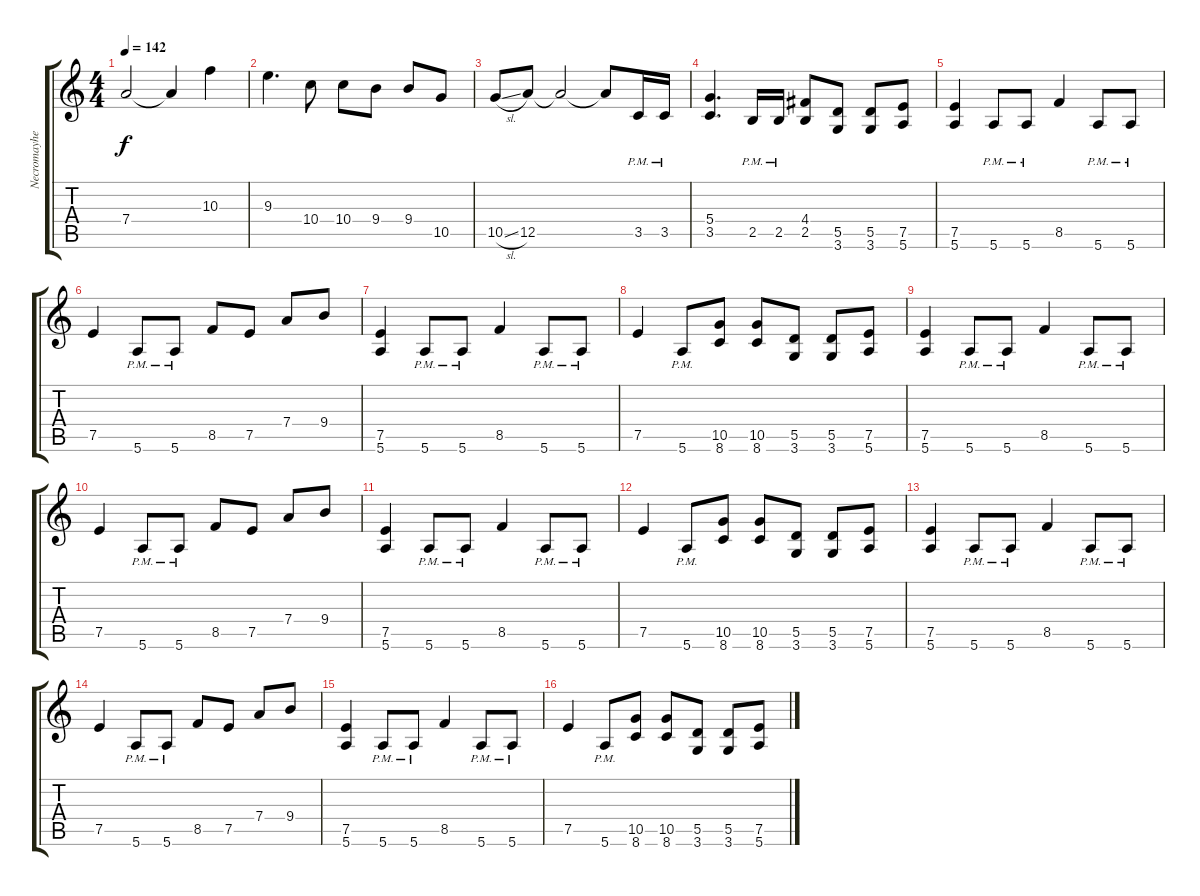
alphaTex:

\track ("Necromayhem" "Necromayhe") {instrument distortionguitar}
\staff {score tabs}
\tuning (E4 B3 G3 D3 A2 E2) {hide}
\ts (4 4)
\tempo 142
\clef g2
\ks c
7.4.2{dy f} 7.4{t}.4 10.3.4 |
9.3.4{d} 10.4.8 10.4.8 9.4.8 9.4.8 10.5.8 |
10.5{sl}.8 12.5.8 12.5{t}.2 12.5{t}.8 3.5{pm}.16 3.5{pm}.16 |
(5.4 3.5).4{d} 2.5{pm}.16 2.5{pm}.16 (4.4 2.5).8 (5.5 3.6).8 (5.5 3.6).8 (7.5 5.6).8 |
(7.5 5.6).4 5.6{pm}.8 5.6{pm}.8 8.5.4 5.6{pm}.8 5.6{pm}.8 |
7.5.4 5.6{pm}.8 5.6{pm}.8 8.5.8 7.5.8 7.4.8 9.4.8 |
(7.5 5.6).4 5.6{pm}.8 5.6{pm}.8 8.5.4 5.6{pm}.8 5.6{pm}.8 |
7.5.4 5.6{pm}.8 (10.5 8.6).8 (10.5 8.6).8 (5.5 3.6).8 (5.5 3.6).8 (7.5 5.6).8 |
(7.5 5.6).4 5.6{pm}.8 5.6{pm}.8 8.5.4 5.6{pm}.8 5.6{pm}.8 |
7.5.4 5.6{pm}.8 5.6{pm}.8 8.5.8 7.5.8 7.4.8 9.4.8 |
(7.5 5.6).4 5.6{pm}.8 5.6{pm}.8 8.5.4 5.6{pm}.8 5.6{pm}.8 |
7.5.4 5.6{pm}.8 (10.5 8.6).8 (10.5 8.6).8 (5.5 3.6).8 (5.5 3.6).8 (7.5 5.6).8 |
(7.5 5.6).4 5.6{pm}.8 5.6{pm}.8 8.5.4 5.6{pm}.8 5.6{pm}.8 |
7.5.4 5.6{pm}.8 5.6{pm}.8 8.5.8 7.5.8 7.4.8 9.4.8 |
(7.5 5.6).4 5.6{pm}.8 5.6{pm}.8 8.5.4 5.6{pm}.8 5.6{pm}.8 |
7.5.4 5.6{pm}.8 (10.5 8.6).8 (10.5 8.6).8 (5.5 3.6).8 (5.5 3.6).8 (7.5 5.6).8
